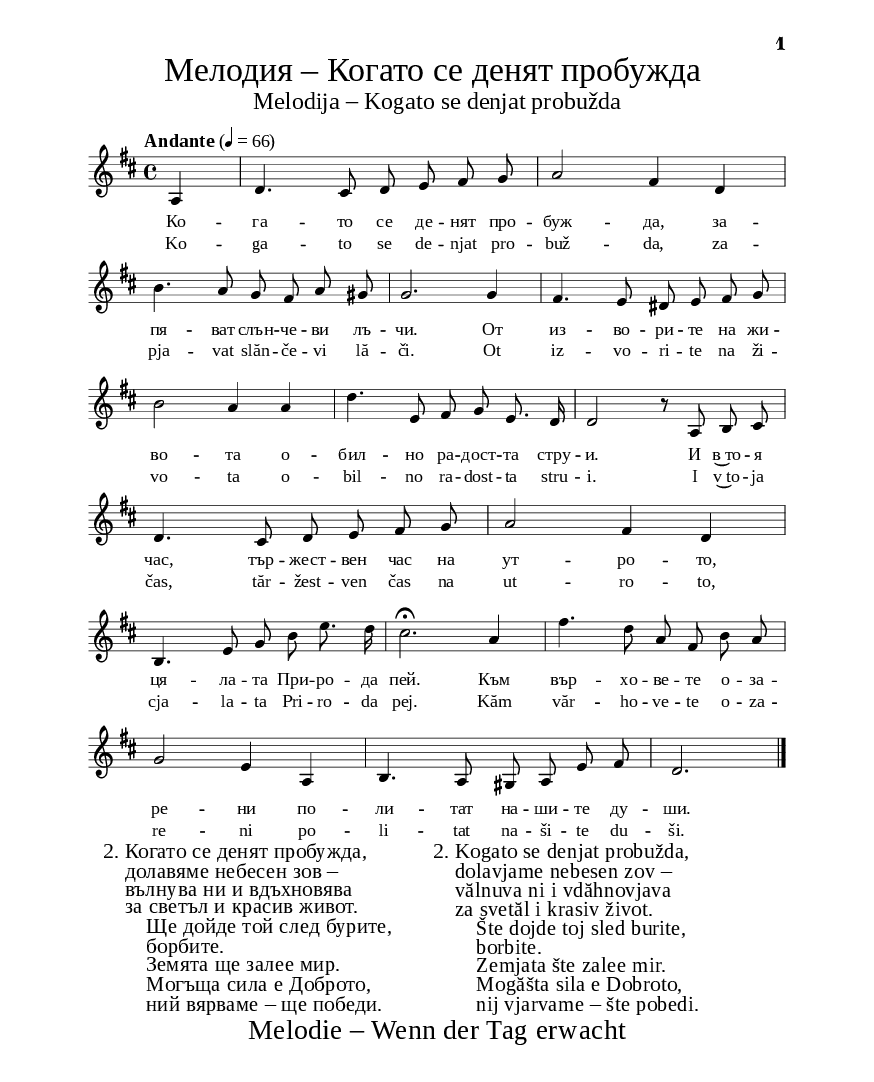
\version "2.24.2"

% include paper part and global functions
\include "include/globals.ily"

\bookpart {
  \label #'ref188
  \tocItem \markup "Мелодия – Когато се денят... – Melodija – Kogato se denjat..."
  \include "include/bookpart-paper.ily"
  \score {
    \include "include/score-layout.ily"

    \new Voice \relative c' {
      \clef treble
      \key d \major
      \time 4/4
      \tempoFunc "Andante" 4 "66"
      \autoBeamOff
      \partial 4
      a4 | d4. cis8 d8 e8 fis8 g8 | a2 fis4 d4 | \break

      b'4. a8 g fis a gis |g2. g4 | fis4. e8 dis e fis g | \break

      b2 a4 a |d4. e,8 fis8 g8 e8. d16 | d2 r8 a8 b8 cis8 | \break

      d4. cis8 d e fis g | a2 fis4 d4 | \break

      b4. e8 g b e8. d16 | cis2.\fermata a4 | fis'4. d8 a fis b a \break |

      g2 e4 a,4 | b4. a8 gis a e'8 fis | d2 . \bar "|." \break
    }


    \addlyrics {
      Ко -- га -- то се де -- нят про -- буж -- да,
      за -- пя -- ват слън -- че -- ви лъ -- чи.
      От из -- во -- ри -- те на жи -- во -- та
      о -- бил -- но ра -- дост -- та стру -- и.
      И в~то -- я час, тър -- жест -- вен час на ут -- ро -- то,
      ця -- ла -- та При -- ро -- да пей.
      Към вър -- хо -- ве -- те о -- за -- ре -- ни
      по -- ли -- тат на -- ши -- те ду -- ши.}
    \addlyrics {
      Ko -- ga -- to se de -- njat pro -- buž -- da,
      za -- pja -- vat slăn -- če -- vi lă -- či.
      Ot iz -- vo -- ri -- te na ži -- vo -- ta
      o -- bil -- no ra -- dost -- ta stru -- i.
      I v~to -- ja čas, tăr -- žest -- ven čas na ut -- ro -- to,
      cja -- la -- ta Pri -- ro -- da pej.
      Kăm văr -- ho -- ve -- te o -- za -- re -- ni
      po -- li -- tat na -- ši -- te du -- ši.}

        \header {
          title = \titleFunc "Мелодия – Когато се денят пробужда " "Melodija – Kogato se denjat probužda"
        }

        \midi{}

      } % score

      \markup \fontsize #bgCoupletFontSize {
        \hspace #2
        \override #`(baseline-skip . ,bgCoupletBaselineSkip)
        \column {
          \line {   2. Когато се денят пробужда,}
          \line {   "   " долавяме небесен зов – }
          \line {   "   " вълнува ни и вдъхновява}
          \line {   "   " за светъл и красив живот.}
          \line {   "       " Ще дойде той след бурите, }
          \line {   "       " борбите.}
          \line {   "       " Земята ще залее мир.}
          \line {   "       " Могъща сила е Доброто,}
          \line {   "       " ний вярваме – ще победи.}
        }

        \hspace #5
        \override #`(baseline-skip . ,bgCoupletBaselineSkip)
         \column {
          \line {   2. Kogato se denjat probužda,}
          \line {   "   " dolavjame nebesen zov – }
          \line {   "   " vălnuva ni i vdăhnovjava}
          \line {   "   " za svetăl i krasiv život.}
          \line {   "       " Šte dojde toj sled burite, }
          \line {   "       " borbite.}
          \line {   "       " Zemjata šte zalee mir.}
          \line {   "       " Mogăšta sila e Dobroto,}
          \line {   "       " nij vjarvame – šte pobedi.}
        } %column
      } % markup

      % include foreign translation(s) of the song
      \version "2.24.2"

\markup \fill-line { \fontsize #deTitleFontSize "Melodie – Wenn der Tag erwacht" }
\markup \null
\markup \null
\markup \fontsize #deCoupletFontSize {
  \hspace #10
  \override #`(baseline-skip . ,deCoupletBaselineSkip)

  \column {
    \line { " " }

    \line { " "Wenn der Tag erwacht, }

    \line { " "beginnen die Sonnenstrahlen zu singen.}

    \line { " "Aus den Quellen des Lebens}

    \line { " "strömt in Fülle die Freude. }

    \line { " "Und in dieser feierlichen Morgenstunde}

    \line { " "singt die ganze Natur.}

    \line { " "Zu den beschienenen Gipfeln}

    \line { " "fliegen unsere Seelen.}

    \line { " " }

    \line { " "Wenn der Tag erwacht,}

    \line { " "vernehmen wir den himmlischen Ruf – }

    \line { " "er bewegt und inspiriert uns}

    \line { " "zu einem lichten und schönen Leben.}

    \line { " "Er wird kommen, nach den Stürmen, nach den Kämpfen.}

    \line { " "Frieden wird die Erde überfluten.}

    \line { " "Mächtige Kraft ist das Gute, }

    \line { " "wir glauben –  es wird siegen. }

  }
}


    } % bookpart

    % Più mosso
    %
